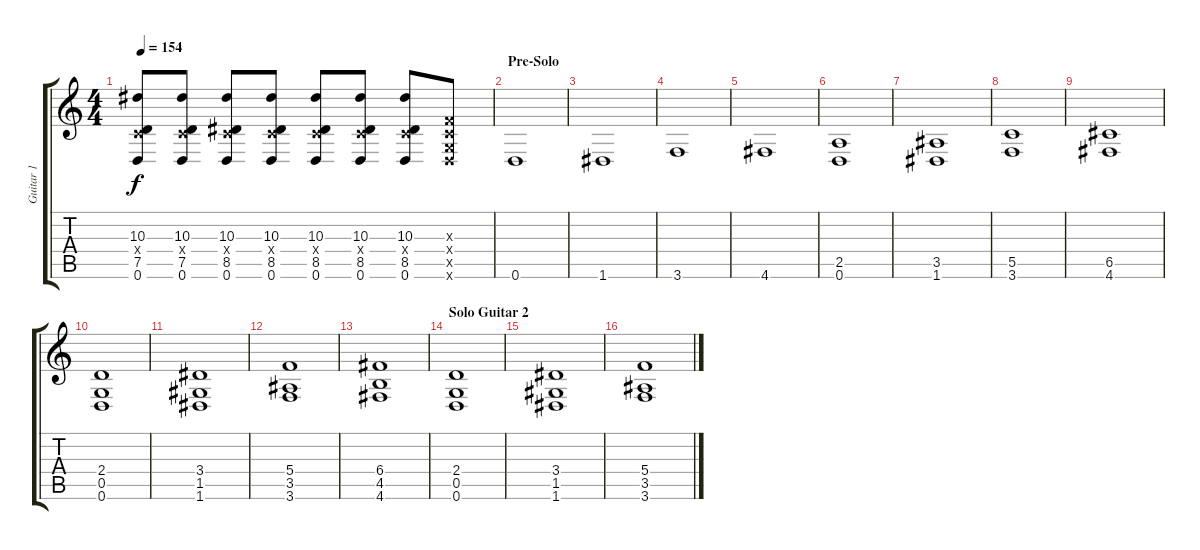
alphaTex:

\track ("Guitar 1" "Guitar 1") {instrument distortionguitar}
\staff {score tabs}
\tuning (D4 A3 F3 C3 G2 D2) {hide}
\ts (4 4)
\tempo 154
\clef g2
\ks c
(10.3 0.4{x} 7.5 0.6).8{dy f} (10.3 0.4{x} 7.5 0.6).8 (10.3 0.4{x} 8.5 0.6).8 (10.3 0.4{x} 8.5 0.6).8 (10.3 0.4{x} 8.5 0.6).8 (10.3 0.4{x} 8.5 0.6).8 (10.3 0.4{x} 8.5 0.6).8 (0.3{x} 0.4{x} 0.5{x} 0.6{x}).8 |
\section ("" "Pre-Solo")
0.6.1 |
1.6.1 |
3.6.1 |
4.6.1 |
(2.5 0.6).1 |
(3.5 1.6).1 |
(5.5 3.6).1 |
(6.5 4.6).1 |
(2.4 0.5 0.6).1 |
(3.4 1.5 1.6).1 |
(5.4 3.5 3.6).1 |
(6.4 4.5 4.6).1 |
\section ("" "Solo Guitar 2")
(2.4 0.5 0.6).1 |
(3.4 1.5 1.6).1 |
(5.4 3.5 3.6).1
